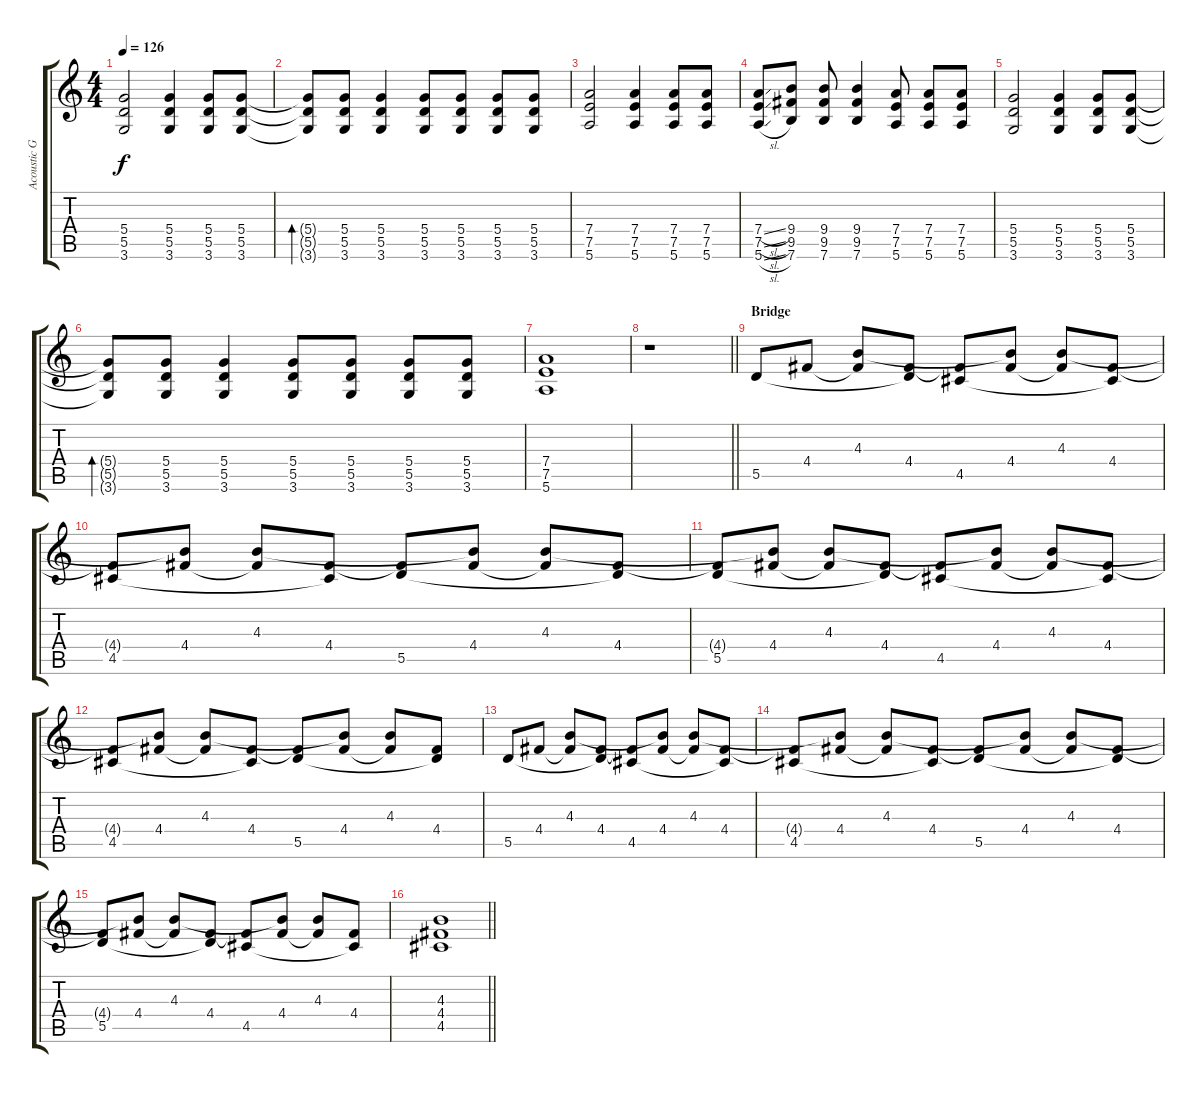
\track ("Acoustic Guitar" "Acoustic G") {instrument acousticguitarsteel}
\staff {score tabs}
\tuning (E4 B3 G3 D3 A2 E2) {hide}
\ts (4 4)
\tempo 126
\clef g2
\ks c
(5.4 5.5 3.6).2{dy f} (5.4 5.5 3.6).4 (5.4 5.5 3.6).8 (5.4 5.5 3.6).8 |
(5.4{t} 5.5{t} 3.6{t}).8{bd 240} (5.4 5.5 3.6).8 (5.4 5.5 3.6).4 (5.4 5.5 3.6).8 (5.4 5.5 3.6).8 (5.4 5.5 3.6).8 (5.4 5.5 3.6).8 |
(7.4 7.5 5.6).2 (7.4 7.5 5.6).4 (7.4 7.5 5.6).8 (7.4 7.5 5.6).8 |
(7.4{sl} 7.5{sl} 5.6{sl}).8 (9.4 9.5 7.6).8 (9.4 9.5 7.6).8 (9.4 9.5 7.6).4 (7.4 7.5 5.6).8 (7.4 7.5 5.6).8 (7.4 7.5 5.6).8 |
(5.4 5.5 3.6).2 (5.4 5.5 3.6).4 (5.4 5.5 3.6).8 (5.4 5.5 3.6).8 |
(5.4{t} 5.5{t} 3.6{t}).8{bd 240} (5.4 5.5 3.6).8 (5.4 5.5 3.6).4 (5.4 5.5 3.6).8 (5.4 5.5 3.6).8 (5.4 5.5 3.6).8 (5.4 5.5 3.6).8 |
(7.4 7.5 5.6).1 |
\barLineRight lightlight
r.1 |
\section ("" "Bridge")
5.5.8 4.4.8 (4.3 4.4{t}).8 (4.4 5.5{t}).8 (4.4{t} 4.5).8 (4.3{t} 4.4).8 (4.3 4.4{t}).8 (4.4 4.5{t}).8 |
(4.4{t} 4.5).8 (4.3{t} 4.4).8 (4.3 4.4{t}).8 (4.4 4.5{t}).8 (4.4{t} 5.5).8 (4.3{t} 4.4).8 (4.3 4.4{t}).8 (4.4 5.5{t}).8 |
(4.4{t} 5.5).8 (4.3{t} 4.4).8 (4.3 4.4{t}).8 (4.4 5.5{t}).8 (4.4{t} 4.5).8 (4.3{t} 4.4).8 (4.3 4.4{t}).8 (4.4 4.5{t}).8 |
(4.4{t} 4.5).8 (4.3{t} 4.4).8 (4.3 4.4{t}).8 (4.4 4.5{t}).8 (4.4{t} 5.5).8 (4.3{t} 4.4).8 (4.3 4.4{t}).8 (4.4 5.5{t}).8 |
5.5.8 4.4.8 (4.3 4.4{t}).8 (4.4 5.5{t}).8 (4.4{t} 4.5).8 (4.3{t} 4.4).8 (4.3 4.4{t}).8 (4.4 4.5{t}).8 |
(4.4{t} 4.5).8 (4.3{t} 4.4).8 (4.3 4.4{t}).8 (4.4 4.5{t}).8 (4.4{t} 5.5).8 (4.3{t} 4.4).8 (4.3 4.4{t}).8 (4.4 5.5{t}).8 |
(4.4{t} 5.5).8 (4.3{t} 4.4).8 (4.3 4.4{t}).8 (4.4 5.5{t}).8 (4.4{t} 4.5).8 (4.3{t} 4.4).8 (4.3 4.4{t}).8 (4.4 4.5{t}).8 |
\barLineRight lightlight
(4.3 4.4 4.5).1
